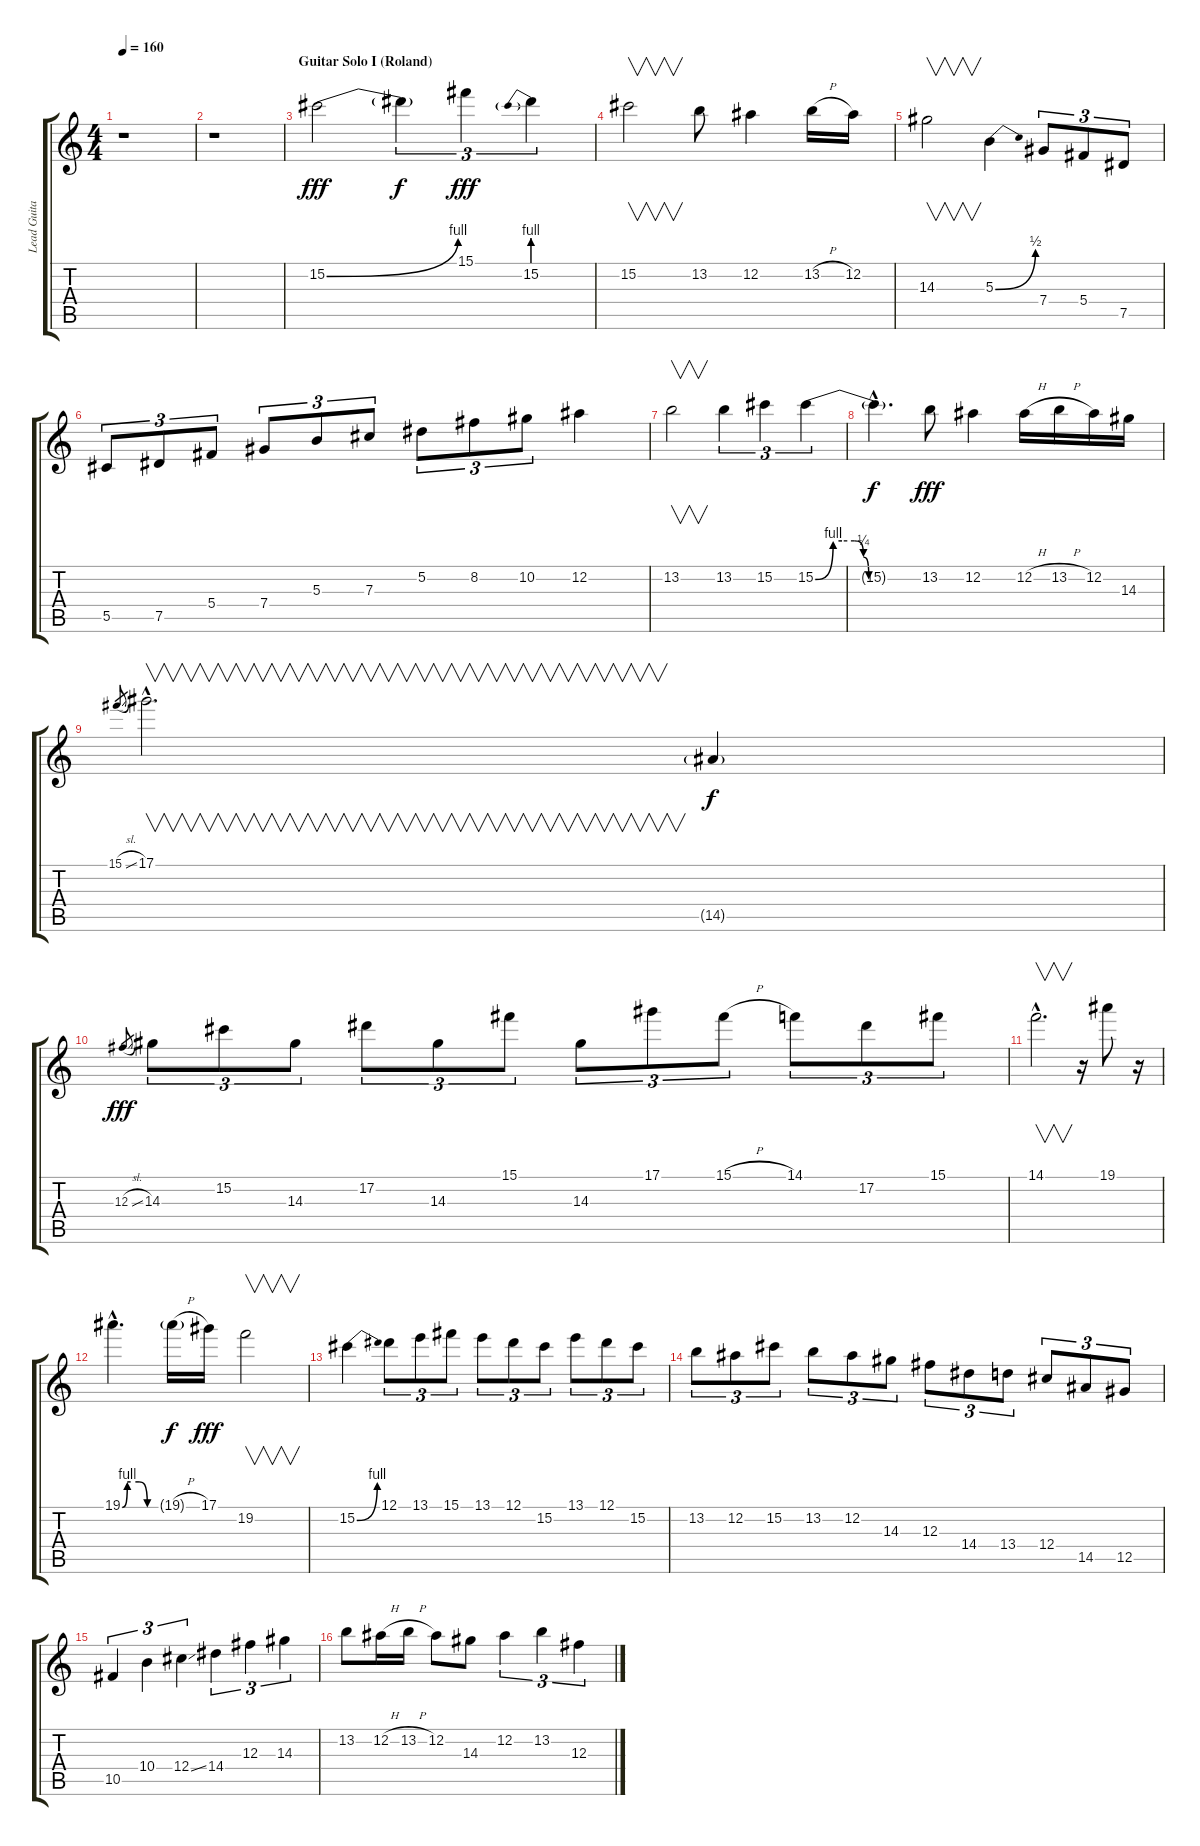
\track ("Lead Guitar" "Lead Guita") {instrument overdrivenguitar}
\staff {score tabs}
\tuning (Eb4 Bb3 Gb3 Db3 Ab2 Db2) {hide}
\ts (4 4)
\tempo 160
\clef g2
\ks c
r.1{dy ff} |
r.1 |
\section ("" "Guitar Solo I (Roland)")
15.2{be (bend 0 0 60 4)}.2{dy fff} 15.2{t}.4{tu (3 2) dy f} 15.1.4{tu (3 2) dy fff} 15.2{be (prebend 0 4 60 4)}.4{tu (3 2)} |
15.2.2{v} 13.2.8 12.2.4 13.2{h}.16 12.2.16 |
14.3.2{v} 5.3{be (bend 0 0 60 2)}.4 7.4.8{tu (3 2)} 5.4.8{tu (3 2)} 7.5.8{tu (3 2)} |
5.5.8{tu (3 2)} 7.5.8{tu (3 2)} 5.4.8{tu (3 2)} 7.4.8{tu (3 2)} 5.3.8{tu (3 2)} 7.3.8{tu (3 2)} 5.2.8{tu (3 2)} 8.2.8{tu (3 2)} 10.2.8{tu (3 2)} 12.2.4 |
13.2.2{v} 13.2.4{tu (3 2)} 15.2.4{tu (3 2)} 15.2{be (custom 0 0 10 4 15 4 22 4 27 1 30 0 35 0 45 0 60 0)}.4{tu (3 2)} |
15.2{hac t}.4{d dy f} 13.2.8{dy fff} 12.2.4 12.2{h}.16 13.2{h}.16 12.2.16 14.3.16 |
15.1{sl}.8{gr} 17.1{hac}.2{v d} 14.5{g}.4{dy f} |
12.3{sl}.8{gr dy fff} 14.3.8{tu (3 2)} 15.2.8{tu (3 2)} 14.3.8{tu (3 2)} 17.2.8{tu (3 2)} 14.3.8{tu (3 2)} 15.1.8{tu (3 2)} 14.3.8{tu (3 2)} 17.1.8{tu (3 2)} 15.1{h}.8{tu (3 2)} 14.1.8{tu (3 2)} 17.2.8{tu (3 2)} 15.1.8{tu (3 2)} |
14.1{hac}.2{v d} r.16 19.1.8 r.16 |
19.1{be (custom 0 0 9 4 15 4 30 4 45 0 60 0) hac}.4{d} 19.1{h g}.16{dy f} 17.1.16{dy fff} 19.2.2{v} |
15.2{be (bend 0 0 60 4)}.4 12.1.8{tu (3 2)} 13.1.8{tu (3 2)} 15.1.8{tu (3 2)} 13.1.8{tu (3 2)} 12.1.8{tu (3 2)} 15.2.8{tu (3 2)} 13.1.8{tu (3 2)} 12.1.8{tu (3 2)} 15.2.8{tu (3 2)} |
13.2.8{tu (3 2)} 12.2.8{tu (3 2)} 15.2.8{tu (3 2)} 13.2.8{tu (3 2)} 12.2.8{tu (3 2)} 14.3.8{tu (3 2)} 12.3.8{tu (3 2)} 14.4.8{tu (3 2)} 13.4.8{tu (3 2)} 12.4.8{tu (3 2)} 14.5.8{tu (3 2)} 12.5.8{tu (3 2)} |
10.5.4{tu (3 2)} 10.4.4{tu (3 2)} 12.4{ss}.4{tu (3 2)} 14.4.4{tu (3 2)} 12.3.4{tu (3 2)} 14.3.4{tu (3 2)} |
13.2.8 12.2{h}.16 13.2{h}.16 12.2.8 14.3.8 12.2.4{tu (3 2)} 13.2.4{tu (3 2)} 12.3.4{tu (3 2)}
